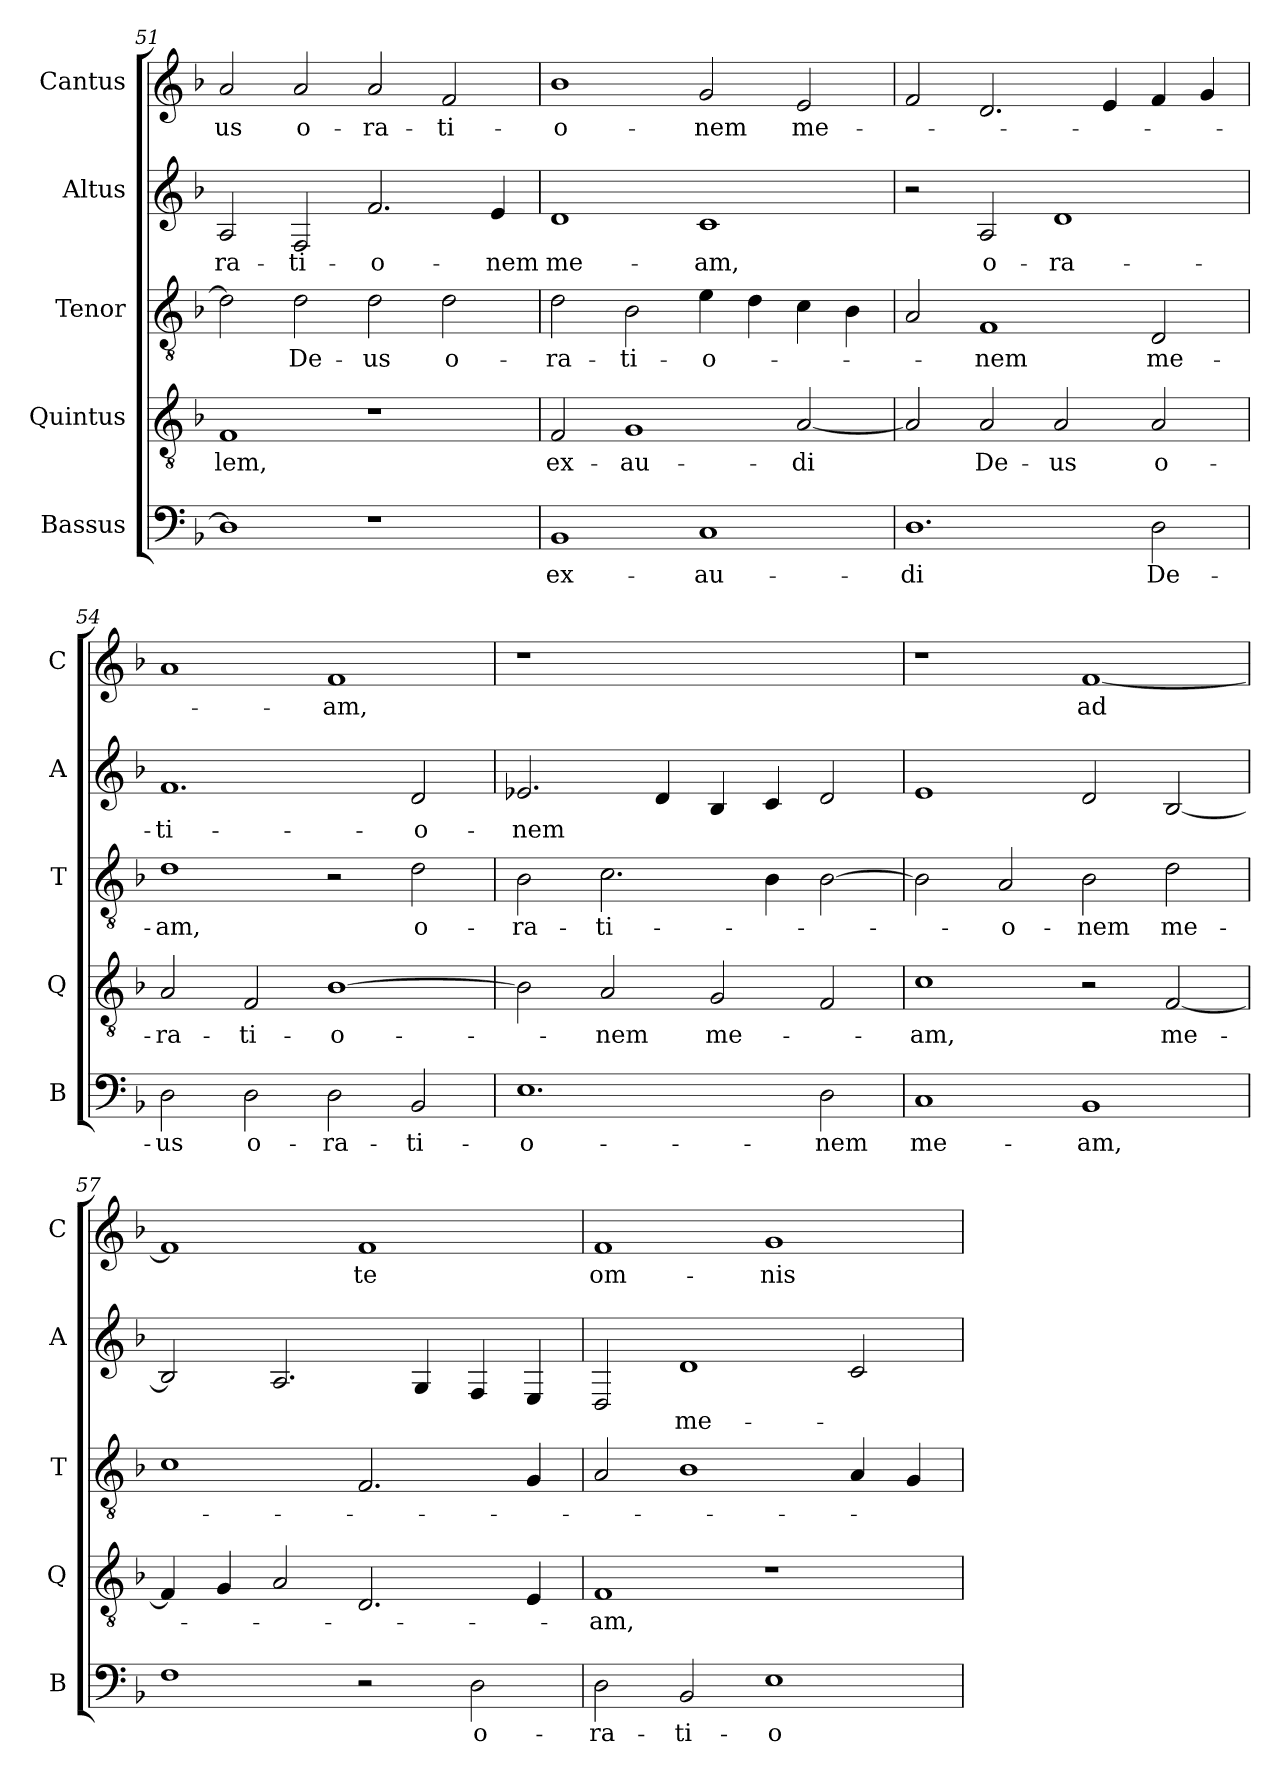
**kern	**text	**kern	**text	**kern	**text	**kern	**text	**kern	**text
*part5	*part5	*part4	*part4	*part3	*part3	*part2	*part2	*part1	*part1
*staff5	*staff5	*staff4	*staff4	*staff3	*staff3	*staff2	*staff2	*staff1	*staff1
*I"Bassus	*	*I"Quintus	*	*I"Tenor	*	*I"Altus	*	*I"Cantus	*
*I'B	*	*I'Q	*	*I'T	*	*I'A	*	*I'C	*
!!LO:PB:g=z
*clefF4	*	*clefGv2	*	*clefGv2	*	*clefG2	*	*clefG2	*
*k[b-]	*	*k[b-]	*	*k[b-]	*	*k[b-]	*	*k[b-]	*
*F:	*	*F:	*	*F:	*	*F:	*	*F:	*
=51	=51	=51	=51	=51	=51	=51	=51	=51	=51
!	!	!	!LO:LY:b	!	!	!	!LO:LY:b	!	!LO:LY:b
1D]	.	1F	-lem,	2d\]	.	2A/	-ra-	2a/	-us
!	!	!	!	!	!LO:LY:b	!	!LO:LY:b	!	!LO:LY:b
.	.	.	.	2d\	De-	2F/	-ti-	2a/	o-
!	!	!	!	!	!LO:LY:b	!	!LO:LY:b	!	!LO:LY:b
1r	.	1r	.	2d\	-us	2.f/	-o-	2a/	-ra-
!	!	!	!	!	!LO:LY:b	!	!	!	!LO:LY:b
.	.	.	.	2d\	o-	.	.	2f/	-ti-
!	!	!	!	!	!	!	!LO:LY:b	!	!
.	.	.	.	.	.	4e/	-nem	.	.
=52	=52	=52	=52	=52	=52	=52	=52	=52	=52
!	!LO:LY:b	!	!LO:LY:b	!	!LO:LY:b	!	!LO:LY:b	!	!LO:LY:b
1BB-	ex-	2F/	ex-	2d\	-ra-	1d	me-	1b-	-o-
!	!	!	!LO:LY:b	!	!LO:LY:b	!	!	!	!
.	.	1G	-au-	2B-\	-ti-	.	.	.	.
!	!LO:LY:b	!	!	!	!LO:LY:b	!	!LO:LY:b	!	!LO:LY:b
1C	-au-	.	.	4e\	-o-	1c	-am,	2g/	-nem
.	.	.	.	4d\	.	.	.	.	.
!	!	!	!LO:LY:b	!	!	!	!	!	!LO:LY:b
.	.	[2A/	-di	4c\	.	.	.	2e/	me-
.	.	.	.	4B-\	.	.	.	.	.
=53	=53	=53	=53	=53	=53	=53	=53	=53	=53
!	!LO:LY:b	!	!	!	!	!	!	!	!
1.D	-di	2A/]	.	2A/	.	2r	.	2f/	.
!	!	!	!LO:LY:b	!	!LO:LY:b	!	!LO:LY:b	!	!
.	.	2A/	De-	1F	-nem	2A/	o-	2.d/	.
!	!	!	!LO:LY:b	!	!	!	!LO:LY:b	!	!
.	.	2A/	-us	.	.	1d	-ra-	.	.
.	.	.	.	.	.	.	.	4e/	.
!	!LO:LY:b	!	!LO:LY:b	!	!LO:LY:b	!	!	!	!
2D\	De-	2A/	o-	2D/	me-	.	.	4f/	.
.	.	.	.	.	.	.	.	4g/	.
=54	=54	=54	=54	=54	=54	=54	=54	=54	=54
!	!LO:LY:b	!	!LO:LY:b	!	!LO:LY:b	!	!LO:LY:b	!	!
2D\	-us	2A/	-ra-	1d	-am,	1.f	-ti-	1a	.
!	!LO:LY:b	!	!LO:LY:b	!	!	!	!	!	!
2D\	o-	2F/	-ti-	.	.	.	.	.	.
!	!LO:LY:b	!	!LO:LY:b	!	!	!	!	!	!LO:LY:b
2D\	-ra-	[1B-	-o-	2r	.	.	.	1f	-am,
!	!LO:LY:b	!	!	!	!LO:LY:b	!	!LO:LY:b	!	!
2BB-/	-ti-	.	.	2d\	o-	2d/	-o-	.	.
=55	=55	=55	=55	=55	=55	=55	=55	=55	=55
!	!LO:LY:b	!	!	!	!LO:LY:b	!	!LO:LY:b	!	!
1.E	-o-	2B-\]	.	2B-\	-ra-	2.e-X/	-nem	1r	.
!	!	!	!LO:LY:b	!	!LO:LY:b	!	!	!	!
.	.	2A/	-nem	2.c\	-ti-	.	.	.	.
.	.	.	.	.	.	4d/	.	.	.
!	!	!	!LO:LY:b	!	!	!	!	!	!
.	.	2G/	me-	.	.	4B-/	.	1ryy	.
.	.	.	.	4B-\	.	4c/	.	.	.
!	!LO:LY:b	!	!	!	!	!	!	!	!
2D\	-nem	2F/	.	[2B-\	.	2d/	.	.	.
=56	=56	=56	=56	=56	=56	=56	=56	=56	=56
!	!LO:LY:b	!	!LO:LY:b	!	!	!	!	!	!
1C	me-	1c	-am,	2B-\]	.	1e	.	1r	.
!	!	!	!	!	!LO:LY:b	!	!	!	!
.	.	.	.	2A/	-o-	.	.	.	.
!	!LO:LY:b	!	!	!	!LO:LY:b	!	!	!	!LO:LY:b
1BB-	-am,	2r	.	2B-\	-nem	2d/	.	[1f	ad
!	!	!	!LO:LY:b	!	!LO:LY:b	!	!	!	!
.	.	[2F/	me-	2d\	me-	[2B-/	.	.	.
=57	=57	=57	=57	=57	=57	=57	=57	=57	=57
1F	.	4F/]	.	1c	.	2B-/]	.	1f]	.
.	.	4G/	.	.	.	.	.	.	.
.	.	2A/	.	.	.	2.A/	.	.	.
!	!	!	!	!	!	!	!	!	!LO:LY:b
2r	.	2.D/	.	2.F/	.	.	.	1f	te
.	.	.	.	.	.	4G/	.	.	.
!	!LO:LY:b	!	!	!	!	!	!	!	!
2D\	o-	.	.	.	.	4F/	.	.	.
.	.	4E/	.	4G/	.	4E/	.	.	.
!!LO:LB:g=z
=58	=58	=58	=58	=58	=58	=58	=58	=58	=58
!	!LO:LY:b	!	!LO:LY:b	!	!	!	!	!	!LO:LY:b
2D\	-ra-	1F	-am,	2A/	.	2D/	.	1f	om-
!	!LO:LY:b	!	!	!	!	!	!LO:LY:b	!	!
2BB-/	-ti-	.	.	1B-	.	1d	me-	.	.
!	!LO:LY:b	!	!	!	!	!	!	!	!LO:LY:b
1E	-o-	1r	.	.	.	.	.	1g	-nis
.	.	.	.	4A/	.	2c/	.	.	.
.	.	.	.	4G/	.	.	.	.	.
=	=	=	=	=	=	=	=	=	=
*-	*-	*-	*-	*-	*-	*-	*-	*-	*-
